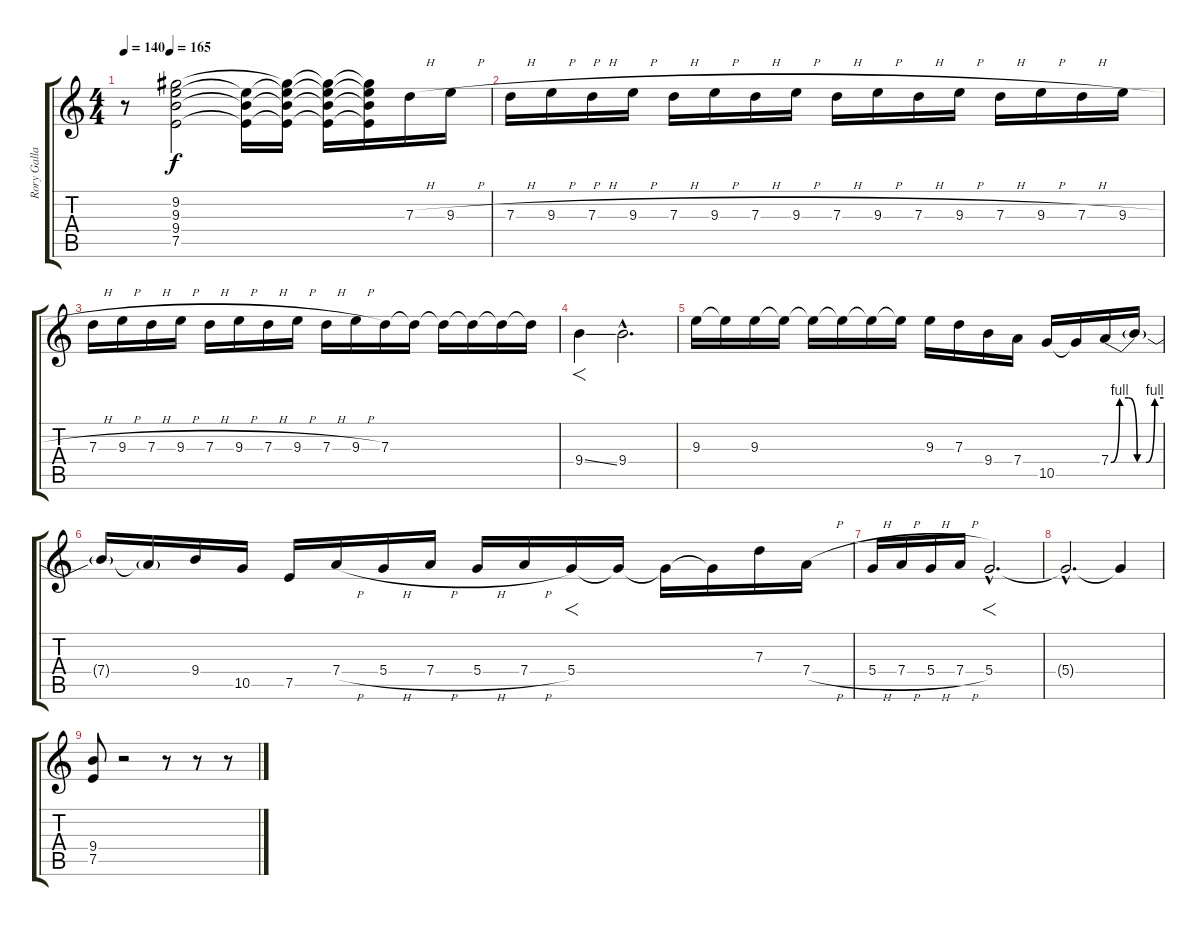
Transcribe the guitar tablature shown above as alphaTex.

\track ("Rory Gallagher" "Rory Galla") {instrument overdrivenguitar}
\staff {score tabs}
\tuning (E4 B3 G3 D3 A2 E2) {hide}
\ts (4 4)
\tempo 140
\tempo (165 0.125)
\clef g2
\ks c
r.8{dy f} (9.2 9.3 9.4 7.5).2 (9.3{t} 9.4{t} 7.5{t}).16 (9.2{t} 9.3{t} 9.4{t} 7.5{t}).16 (9.2{t} 9.3{t} 9.4{t} 7.5{t}).16 (9.2{t} 9.3{t} 9.4{t} 7.5{t}).16 7.3{h}.16 9.3{h}.16 |
7.3{h}.16 9.3{h}.16 7.3{h}.16 9.3{h}.16 7.3{h}.16 9.3{h}.16 7.3{h}.16 9.3{h}.16 7.3{h}.16 9.3{h}.16 7.3{h}.16 9.3{h}.16 7.3{h}.16 9.3{h}.16 7.3{h}.16 9.3{h}.16 |
7.3{h}.16 9.3{h}.16 7.3{h}.16 9.3{h}.16 7.3{h}.16 9.3{h}.16 7.3{h}.16 9.3{h}.16 7.3{h}.16 9.3{h}.16 7.3.16 7.3{t}.16 7.3{t}.16 7.3{t}.16 7.3{t}.16 7.3{t}.16 |
9.4{ss}.4{f} 9.4{hac}.2{d} |
9.3.16 9.3{t}.16 9.3.16 9.3{t}.16 9.3{t}.16 9.3{t}.16 9.3{t}.16 9.3{t}.16 9.3.16 7.3.16 9.4.16 7.4.16 10.5.16 10.5{t}.16 7.4{be (custom 0 0 10 4 20 4 30 0 40 0 50 4 60 4)}.16 7.4{t}.16 |
7.4{t}.16 7.4{t}.16 9.4.16 10.5.16 7.5.16 7.4{h}.16 5.4{h}.16 7.4{h}.16 5.4{h}.16 7.4{h}.16 5.4.16{f} 5.4{t}.16 5.4{t}.16 5.4{t}.16 7.3.16 7.4{h}.16 |
5.4{h}.16 7.4{h}.16 5.4{h}.16 7.4{h}.16 5.4{hac}.2{f d} |
5.4{hac t}.2{d} 5.4{t}.4 |
(9.4 7.5).8 r.2 r.8 r.8 r.8
